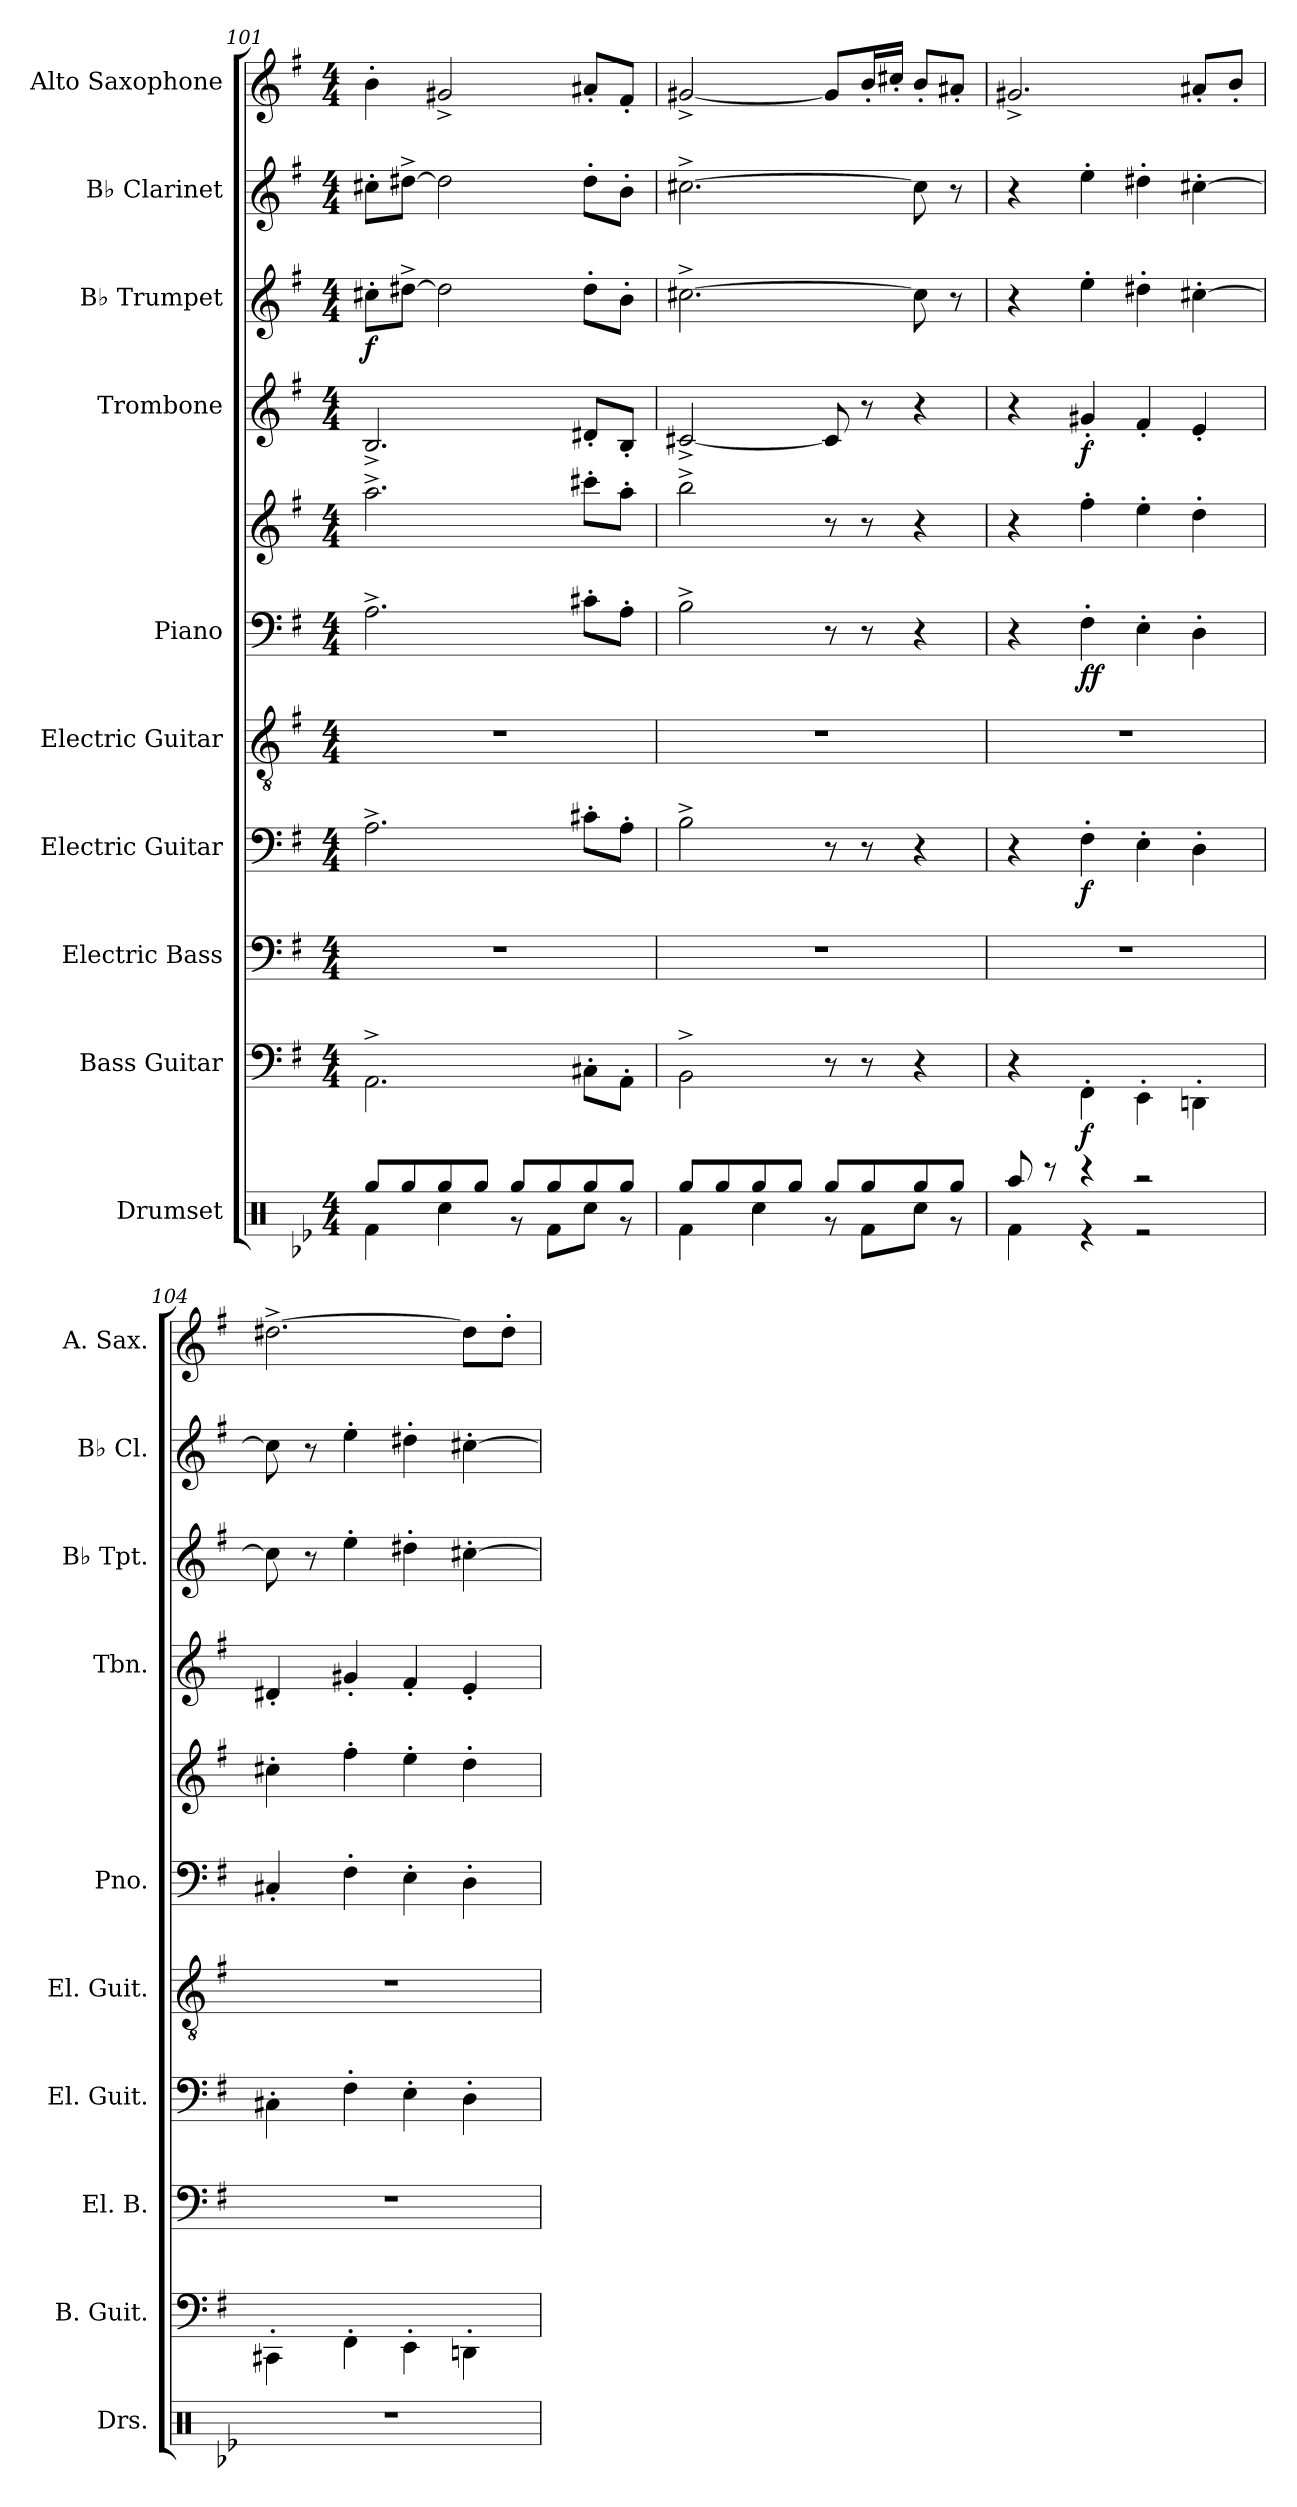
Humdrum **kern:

**kern	**kern	**dynam	**kern	**kern	**dynam	**kern	**kern	**kern	**dynam	**kern	**dynam	**kern	**dynam	**kern	**kern
*part10	*part9	*part9	*part8	*part7	*part7	*part6	*part5	*part5	*part5	*part4	*part4	*part3	*part3	*part2	*part1
*staff11	*staff10	*staff10	*staff9	*staff8	*staff8	*staff7	*staff6	*staff5	*staff5/6	*staff4	*staff4	*staff3	*staff3	*staff2	*staff1
*I"Drumset	*I"Bass Guitar	*	*I"Electric Bass	*I"Electric Guitar	*	*I"Electric Guitar	*I"Piano	*	*	*I"Trombone	*	*I"B♭ Trumpet	*	*I"B♭ Clarinet	*I"Alto Saxophone
*I'Drs.	*I'B. Guit.	*	*I'El. B.	*I'El. Guit.	*	*I'El. Guit.	*I'Pno.	*	*	*I'Tbn.	*	*I'B♭ Tpt.	*	*I'B♭ Cl.	*I'A. Sax.
*clefX	*	*	*clefF4	*	*	*clefGv2	*clefF4	*clefG2	*	*clefG2	*	*clefG2	*	*clefG2	*clefG2
*	*ITrd7c12	*	*ITrd7c12	*	*	*	*	*	*	*ITrd1c2	*	*ITrd1c2	*	*ITrd1c2	*ITrd5c9
*k[b-e-]	*k[f#]	*	*k[f#]	*k[f#]	*	*k[f#]	*k[f#]	*k[f#]	*	*k[b-]	*	*k[b-]	*	*k[b-]	*k[b-e-]
*M4/4	*M4/4	*	*M4/4	*M4/4	*	*M4/4	*M4/4	*M4/4	*	*M4/4	*	*M4/4	*	*M4/4	*M4/4
=101	=101	=101	=101	=101	=101	=101	=101	=101	=101	=101	=101	=101	=101	=101	=101
*^	*	*	*	*	*	*	*	*	*	*	*	*	*	*	*
!	!	!	!	!	!	!	!	!	!	!	!	!	!	!LO:DY:b	!	!
8Rgg/L	4Rf\	2.AAA^\	.	1r	2.A^\	.	1r	2.A^\	2.aa^\	.	2.A^/	.	8bn'\L	f	8bn'\L	4d'\
8Rgg/	.	.	.	.	.	.	.	.	.	.	.	.	[8cc#X^\J	.	[8cc#X^\J	.
8Rgg/	4Rcc\	.	.	.	.	.	.	.	.	.	.	.	2cc#\]	.	2cc#\]	2Bn^/
8Rgg/J	.	.	.	.	.	.	.	.	.	.	.	.	.	.	.	.
8Rgg/L	8r	.	.	.	.	.	.	.	.	.	.	.	.	.	.	.
8Rgg/	8Rf\L	.	.	.	.	.	.	.	.	.	.	.	.	.	.	.
8Rgg/	8Rcc\J	8CC#'\L	.	.	8c#X'\L	.	.	8c#X'\L	8ccc#X'\L	.	8c#X'/L	.	8cc#'\L	.	8cc#'\L	8c#X'/L
8Rgg/J	8r	8AAA'\J	.	.	8A'\J	.	.	8A'\J	8aa'\J	.	8A'/J	.	8a'\J	.	8a'\J	8A'/J
=102	=102	=102	=102	=102	=102	=102	=102	=102	=102	=102	=102	=102	=102	=102	=102	=102
8Rgg/L	4Rf\	2BBB^\	.	1r	2B^\	.	1r	2B^\	2bb^\	.	[2Bn^/	.	[2.bn^\	.	[2.bn^\	[2Bn^/
8Rgg/	.	.	.	.	.	.	.	.	.	.	.	.	.	.	.	.
8Rgg/	4Rcc\	.	.	.	.	.	.	.	.	.	.	.	.	.	.	.
8Rgg/J	.	.	.	.	.	.	.	.	.	.	.	.	.	.	.	.
8Rgg/L	8r	8r	.	.	8r	.	.	8r	8r	.	8B/]	.	.	.	.	8B/L]
8Rgg/	8Rf\L	8r	.	.	8r	.	.	8r	8r	.	8r	.	.	.	.	16d'/L
.	.	.	.	.	.	.	.	.	.	.	.	.	.	.	.	16en'/JJ
8Rgg/	8Rcc\J	4r	.	.	4r	.	.	4r	4r	.	4r	.	8b\]	.	8b\]	8d'/L
8Rgg/J	8r	.	.	.	.	.	.	.	.	.	.	.	8r	.	8r	8c#X'/J
!!LO:PB:g=z
=103	=103	=103	=103	=103	=103	=103	=103	=103	=103	=103	=103	=103	=103	=103	=103	=103
8Raa/	4Rf\	4r	.	1r	4r	.	1r	4r	4r	.	4r	.	4r	.	4r	2.Bn^/
8r	.	.	.	.	.	.	.	.	.	.	.	.	.	.	.	.
!	!	!	!LO:DY:b	!	!	!LO:DY:b	!	!	!	!LO:DY:b=2	!	!	!	!	!	!
!	!	!	!	!	!	!	!	!	!	!LO:DY:n=1:b	!	!LO:DY:b	!	!	!	!
4r	4r	4FFF#'\	f	.	4F#'\	f	.	4F#'\	4ff#'\	f f	4f#X'/	f	4dd'\	.	4dd'\	.
2r	2r	4EEE'\	.	.	4E'\	.	.	4E'\	4ee'\	.	4e'/	.	4cc#X'\	.	4cc#X'\	.
.	.	4DDDn'\	.	.	4D'\	.	.	4D'\	4dd'\	.	4d'/	.	[4bn'\	.	[4bn'\	8c#X'/L
.	.	.	.	.	.	.	.	.	.	.	.	.	.	.	.	8d'/J
*v	*v	*	*	*	*	*	*	*	*	*	*	*	*	*	*	*
=104	=104	=104	=104	=104	=104	=104	=104	=104	=104	=104	=104	=104	=104	=104	=104
1r	4CCC#'\	.	1r	4C#X'\	.	1r	4C#X'/	4cc#X'\	.	4c#X'/	.	8b\]	.	8b\]	[2.f#X^\
.	.	.	.	.	.	.	.	.	.	.	.	8r	.	8r	.
.	4FFF#'\	.	.	4F#'\	.	.	4F#'\	4ff#'\	.	4f#X'/	.	4dd'\	.	4dd'\	.
.	4EEE'\	.	.	4E'\	.	.	4E'\	4ee'\	.	4e'/	.	4cc#X'\	.	4cc#X'\	.
.	4DDDn'\	.	.	4D'\	.	.	4D'\	4dd'\	.	4d'/	.	[4bn'\	.	[4bn'\	8f#\L]
.	.	.	.	.	.	.	.	.	.	.	.	.	.	.	8f#'\J
=	=	=	=	=	=	=	=	=	=	=	=	=	=	=	=
*-	*-	*-	*-	*-	*-	*-	*-	*-	*-	*-	*-	*-	*-	*-	*-
